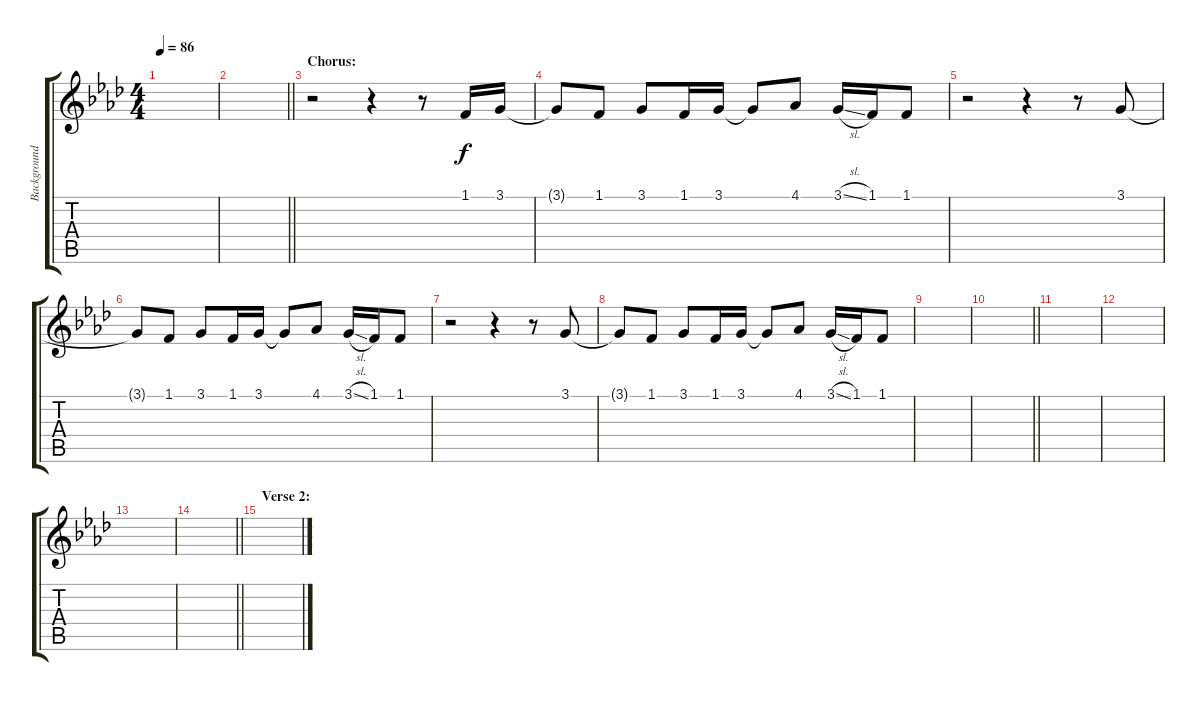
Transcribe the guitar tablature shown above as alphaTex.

\track ("Background Vocal" "Background") {instrument sopranosax}
\staff {score tabs}
\tuning (E4 B3 G3 D3 A2 E2) {hide}
\ts (4 4)
\tempo 86
\clef g2
\ks ab
|
\barLineRight lightlight
|
\section ("" "Chorus:")
r.2 r.4 r.8 1.1.16 3.1.16 |
3.1{t}.8 1.1.8 3.1.8 1.1.16 3.1.16 3.1{t}.8 4.1.8 3.1{sl}.16 1.1.16 1.1.8 |
r.2 r.4 r.8 3.1.8 |
3.1{t}.8 1.1.8 3.1.8 1.1.16 3.1.16 3.1{t}.8 4.1.8 3.1{sl}.16 1.1.16 1.1.8 |
r.2 r.4 r.8 3.1.8 |
3.1{t}.8 1.1.8 3.1.8 1.1.16 3.1.16 3.1{t}.8 4.1.8 3.1{sl}.16 1.1.16 1.1.8 |
|
\barLineRight lightlight
|
|
|
|
\barLineRight lightlight
|
\section ("" "Verse 2:")
